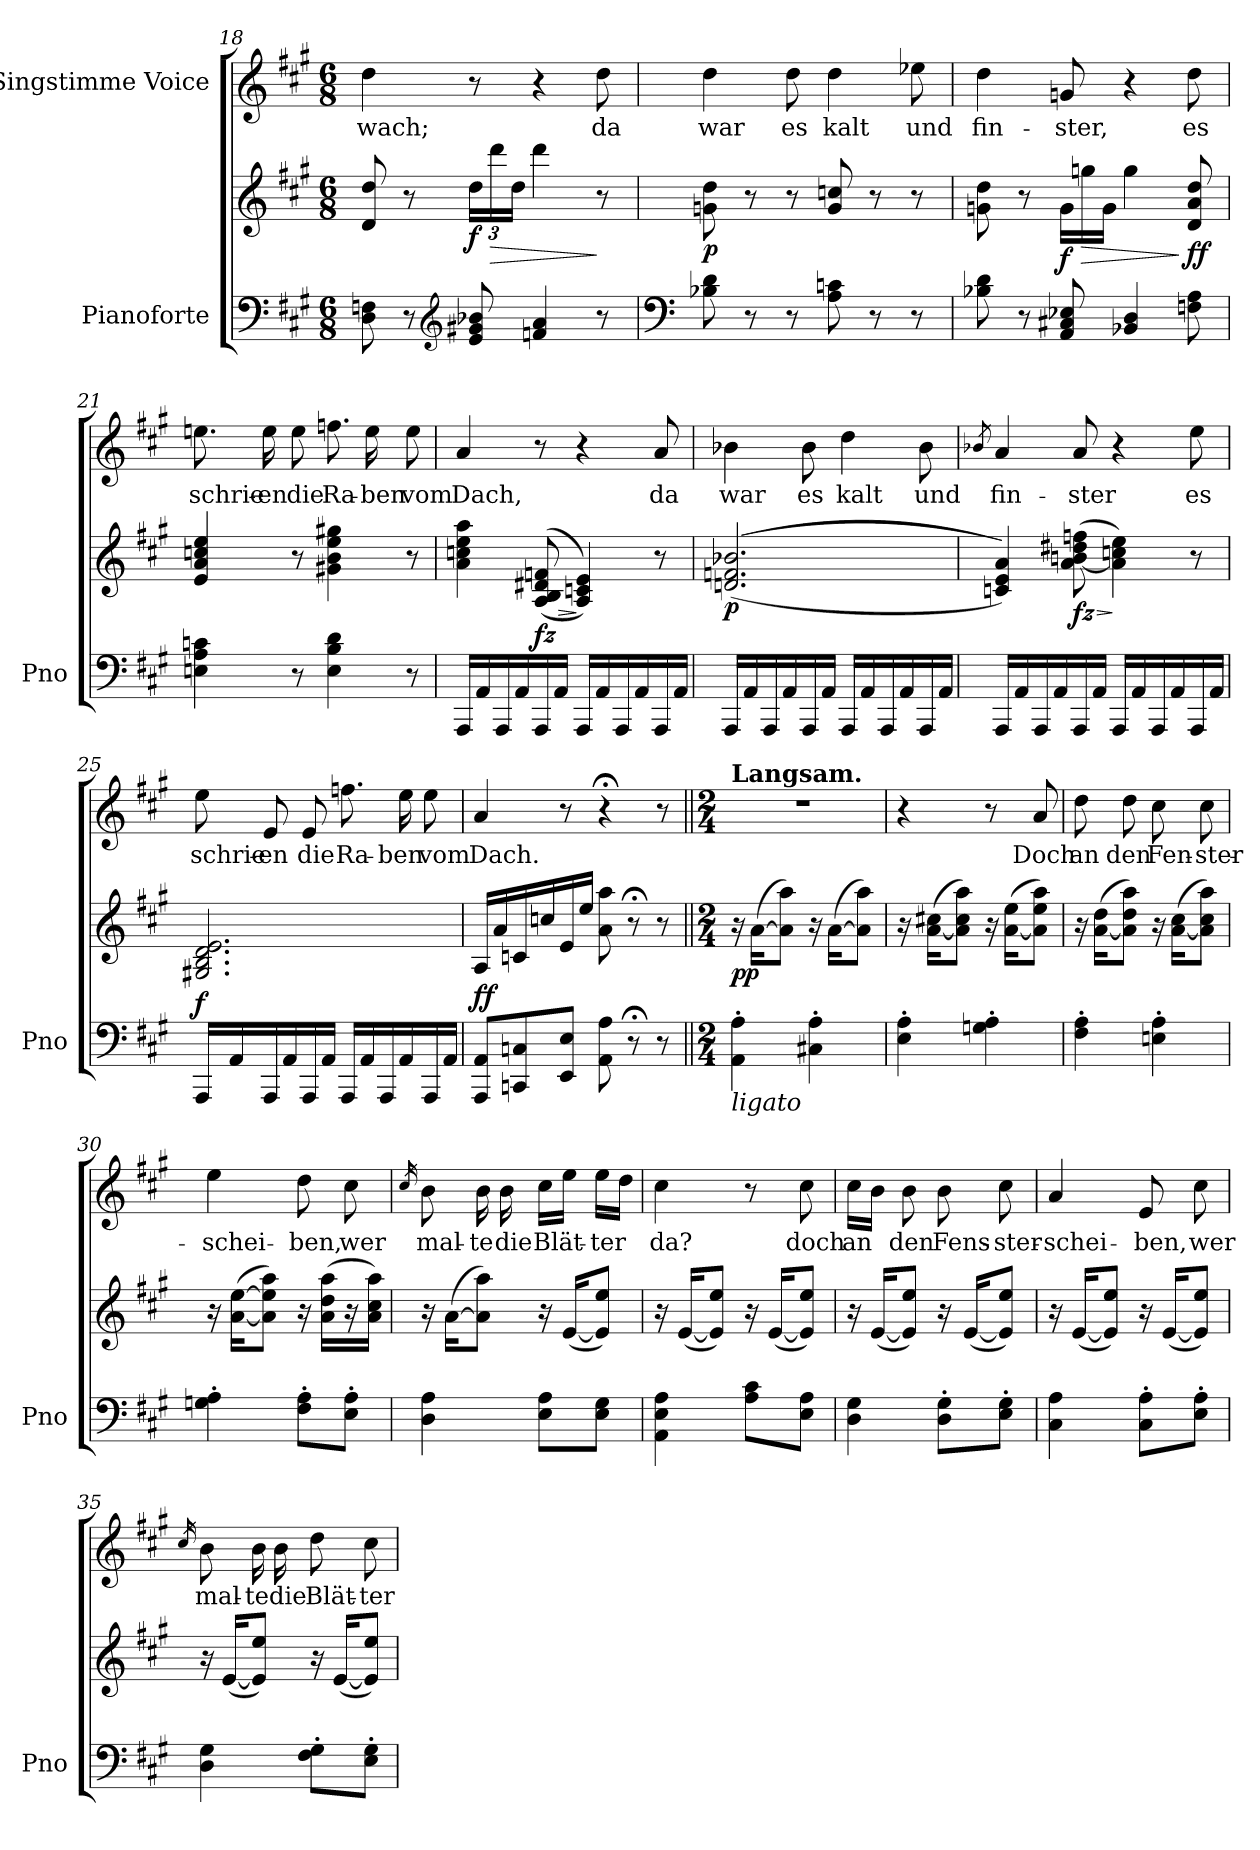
**kern	**kern	**dynam	**kern	**text
*part2	*part2	*part2	*part1	*part1
*staff3	*staff2	*staff2/3	*staff1	*staff1
*I"Pianoforte	*	*	*I"Singstimme Voice	*
*I'Pno	*	*	*	*
*clefF4	*clefG2	*	*clefG2	*
*k[f#c#g#]	*k[f#c#g#]	*	*k[f#c#g#]	*
*M6/8	*M6/8	*	*M6/8	*
=18	=18	=18	=18	=18
!	!	!	!	!LO:LY:b
8D\ 8Fn\	8d/ 8dd/	.	4dd\	wach;
8r	8r	.	.	.
*clefG2	*	*	*	*
*	*Xbrackettup	*	*	*
!	!	!LO:DY:b	!	!
8e/ 8g#X/ 8b-X/	24dd\LL	f	8r	.
!	!	!LO:HP:b	!	!
.	24ddd\	>	.	.
.	24dd\JJ	.	.	.
4fn/ 4a/	4ddd\	.	4r	.
!	!	!	!	!LO:LY:b
8r	8r	]	8dd\	da
=19	=19	=19	=19	=19
*clefF4	*	*	*	*
!	!	!LO:DY:b	!	!LO:LY:b
8B-X\ 8d\	8gn\ 8dd\	p	4dd\	war
8r	8r	.	.	.
!	!	!	!	!LO:LY:b
8r	8r	.	8dd\	es
!	!	!	!	!LO:LY:b
8A\ 8cn\	8g/ 8ccn/	.	4dd\	kalt
8r	8r	.	.	.
!	!	!	!	!LO:LY:b
8r	8r	.	8ee-X\	und
!!LO:LB:g=z
=20	=20	=20	=20	=20
!	!	!	!	!LO:LY:b
8B-X\ 8d\	8gn\ 8dd\	.	4dd\	fin-
8r	8r	.	.	.
*	*Xtuplet	*	*	*
!	!	!LO:DY:b	!	!LO:LY:b
8AA/ 8C#X/ 8E-X/	24g\LL	f	8gn/	-ster,
!	!	!LO:HP:b	!	!
.	24ggn\	>	.	.
.	24g\JJ	.	.	.
4BB-X/ 4D/	4gg\	.	4r	.
!	!	!LO:DY:n=1:b	!	!LO:LY:b
8Fn\ 8A\	8d/ 8a/ 8dd/	] ff	8dd\	es
=21	=21	=21	=21	=21
!	!	!	!	!LO:LY:b
4En\ 4A\ 4cn\	4e/ 4a/ 4ccn/ 4ee/	.	8.een\	schrie-
!	!	!	!	!LO:LY:b
.	.	.	16ee\	-en
!	!	!	!	!LO:LY:b
8r	8r	.	8ee\	die
!	!	!	!	!LO:LY:b
4E\ 4B\ 4d\	4g#X\ 4b\ 4ee\ 4gg#X\	.	8.ffn\	Ra-
!	!	!	!	!LO:LY:b
.	.	.	16ee\	-ben
!	!	!	!	!LO:LY:b
8r	8r	.	8ee\	vom
=22	=22	=22	=22	=22
!	!	!	!	!LO:LY:b
16AAA/LL	4a\ 4ccn\ 4ee\ 4aa\	.	4a/	Dach,
16AA/	.	.	.	.
16AAA/	.	.	.	.
16AA/	.	.	.	.
!	!	!LO:HP:b	!	!
!	!	!LO:DY:n=1:b	!	!
16AAA/	(>(<8A/ 8B/ 8d#X/ 8fn/	> fz	8r	.
16AA/JJ	.	.	.	.
16AAA/LL	4A/ 4cn/ 4e/))	]	4r	.
16AA/	.	.	.	.
16AAA/	.	.	.	.
16AA/	.	.	.	.
!	!	!	!	!LO:LY:b
16AAA/	8r	.	8a/	da
16AA/JJ	.	.	.	.
=23	=23	=23	=23	=23
!	!	!LO:DY:b	!	!LO:LY:b
16AAA/LL	(<(>(>2.dn/ 2.fn/ 2.b-X/	p	4b-X\	war
16AA/	.	.	.	.
16AAA/	.	.	.	.
16AA/	.	.	.	.
!	!	!	!	!LO:LY:b
16AAA/	.	.	8b-\	es
16AA/JJ	.	.	.	.
!	!	!	!	!LO:LY:b
16AAA/LL	.	.	4dd\	kalt
16AA/	.	.	.	.
16AAA/	.	.	.	.
16AA/	.	.	.	.
!	!	!	!	!LO:LY:b
16AAA/	.	.	8b-\	und
16AA/JJ	.	.	.	.
!!LO:LB:g=z
=24	=24	=24	=24	=24
.	.	.	8qb-X/	.
!	!	!	!	!LO:LY:b
16AAA/LL	4cn/ 4e/ 4a/)))	.	4a/	fin-
16AA/	.	.	.	.
16AAA/	.	.	.	.
16AA/	.	.	.	.
!	!	!LO:HP:b	!	!LO:LY:b
!	!	!LO:DY:n=1:b	!	!
16AAA/	(>[8a\ 8bn\ 8dd#X\ 8ffn\	> fz	8a/	-ster
16AA/JJ	.	.	.	.
16AAA/LL	4a\] 4ccn\ 4ee\)	]	4r	.
16AA/	.	.	.	.
16AAA/	.	.	.	.
16AA/	.	.	.	.
!	!	!	!	!LO:LY:b
16AAA/	8r	.	8ee\	es
16AA/JJ	.	.	.	.
=25	=25	=25	=25	=25
!	!	!LO:DY:a=2	!	!LO:LY:b
16AAA/LL	2.G#X/ 2.B/ 2.d/ 2.e/	f	8ee\	schrie-
16AA/	.	.	.	.
!	!	!	!	!LO:LY:b
16AAA/	.	.	8e/	-en
16AA/	.	.	.	.
!	!	!	!	!LO:LY:b
16AAA/	.	.	8e/	die
16AA/JJ	.	.	.	.
!	!	!	!	!LO:LY:b
16AAA/LL	.	.	8.ffn\	Ra-
16AA/	.	.	.	.
16AAA/	.	.	.	.
!	!	!	!	!LO:LY:b
16AA/	.	.	16ee\	-ben
!	!	!	!	!LO:LY:b
16AAA/	.	.	8ee\	vom
16AA/JJ	.	.	.	.
=26	=26	=26	=26	=26
!	!	!LO:DY:a=2	!	!LO:LY:b
8AAA/ 8AA/L	16A/LL	ff	4a/	Dach.
.	16a/	.	.	.
8CCn/ 8Cn/	16cn/	.	.	.
.	16ccn/	.	.	.
8EE/ 8E/J	16e/	.	8r	.
.	16ee/JJ	.	.	.
8AA\ 8A\	8a\ 8aa\	.	4r;<	.
8r;<	8r;<	.	.	.
8r	8r	.	8r	.
=27||	=27||	=27||	=27||	=27||
*M2/4	*M2/4	*	*M2/4	*
*	*	*	*MM35	*
!	!	!	!LO:TX:B:t=Langsam.	!
!LO:TX:b:i:t=ligato	!	!	!	!
!	!	!LO:DY:b	!	!
4AA\' 4A\'	16r	pp	2r	.
.	(>[16a\KL	.	.	.
.	8a\] 8aa\J)	.	.	.
4C#X\' 4A\'	16r	.	.	.
.	(>[16a\KL	.	.	.
.	8a\] 8aa\J)	.	.	.
!!LO:PB:g=z
=28	=28	=28	=28	=28
4E\' 4A\'	16r	.	4r	.
.	(>[16a\ 16cc#X\KL	.	.	.
.	8a\] 8cc#\ 8aa\J)	.	.	.
4Gn\' 4A\'	16r	.	8r	.
.	(>[16a\ 16ee\KL	.	.	.
!	!	!	!	!LO:LY:b
.	8a\] 8ee\ 8aa\J)	.	8a/	Doch
=29	=29	=29	=29	=29
!	!	!	!	!LO:LY:b
4F#\' 4A\'	16r	.	8dd\	an
.	(>[16a\ 16dd\KL	.	.	.
!	!	!	!	!LO:LY:b
.	8a\] 8dd\ 8aa\J)	.	8dd\	den
!	!	!	!	!LO:LY:b
4En\' 4A\'	16r	.	8cc#\	Fen-
.	(>[16a\ 16cc#\KL	.	.	.
!	!	!	!	!LO:LY:b
.	8a\] 8cc#\ 8aa\J)	.	8cc#\	-ster-
=30	=30	=30	=30	=30
!	!	!	!	!LO:LY:b
4Gn\' 4A\'	16r	.	4ee\	-schei-
.	(>[16a\ [16ee\KL	.	.	.
.	8a\] 8ee\] 8aa\J)	.	.	.
!	!	!	!	!LO:LY:b
8F#\' 8A\'L	16r	.	8dd\	-ben,
.	(>16a\ 16dd\ 16aa\LL	.	.	.
!	!	!	!	!LO:LY:b
8E\' 8A\'J	16r	.	8cc#\	wer
.	16a\ 16cc#\ 16aa\JJ)	.	.	.
=31	=31	=31	=31	=31
.	.	.	16qcc#/	.
!	!	!	!	!LO:LY:b
4D\ 4A\	16r	.	8b\	mal-
.	(>[16a\KL	.	.	.
!	!	!	!	!LO:LY:b
.	8a\] 8aa\J)	.	16b\	-te
!	!	!	!	!LO:LY:b
.	.	.	16b\	die
!	!	!	!	!LO:LY:b
8E\ 8A\L	16r	.	16cc#\LL	Blät-
.	(>[16e/KL	.	16ee\JJ	.
!	!	!	!	!LO:LY:b
8E\ 8G#\J	8e/] 8ee/J)	.	16ee\LL	-ter
.	.	.	16dd\JJ	.
=32	=32	=32	=32	=32
!	!	!	!	!LO:LY:b
4AA\ 4E\ 4A\	16r	.	4cc#\	da?
.	(>[16e/KL	.	.	.
.	8e/] 8ee/J)	.	.	.
8A\ 8c#\L	16r	.	8r	.
.	(>[16e/KL	.	.	.
!	!	!	!	!LO:LY:b
8E\ 8A\J	8e/] 8ee/J)	.	8cc#\	doch
!!LO:LB:g=z
=33	=33	=33	=33	=33
!	!	!	!	!LO:LY:b
4D\ 4G#\	16r	.	16cc#\LL	an
.	(>[16e/KL	.	16b\JJ	.
!	!	!	!	!LO:LY:b
.	8e/] 8ee/J)	.	8b\	den
!	!	!	!	!LO:LY:b
8D\' 8G#\'L	16r	.	8b\	Fens-
.	(>[16e/KL	.	.	.
!	!	!	!	!LO:LY:b
8E\' 8G#\'J	8e/] 8ee/J)	.	8cc#\	-ster-
=34	=34	=34	=34	=34
!	!	!	!	!LO:LY:b
4C#\ 4A\	16r	.	4a/	-schei-
.	(>[16e/KL	.	.	.
.	8e/] 8ee/J)	.	.	.
!	!	!	!	!LO:LY:b
8C#\' 8A\'L	16r	.	8e/	-ben,
.	(>[16e/KL	.	.	.
!	!	!	!	!LO:LY:b
8E\' 8A\'J	8e/] 8ee/J)	.	8cc#\	wer
=35	=35	=35	=35	=35
.	.	.	16qcc#/	.
!	!	!	!	!LO:LY:b
4D\ 4G#\	16r	.	8b\	mal-
.	(>[16e/KL	.	.	.
!	!	!	!	!LO:LY:b
.	8e/] 8ee/J)	.	16b\	-te
!	!	!	!	!LO:LY:b
.	.	.	16b\	die
!	!	!	!	!LO:LY:b
8F#\' 8G#\'L	16r	.	8dd\	Blät-
.	(>[16e/KL	.	.	.
!	!	!	!	!LO:LY:b
8E\' 8G#\'J	8e/] 8ee/J)	.	8cc#\	-ter
=	=	=	=	=
*-	*-	*-	*-	*-
